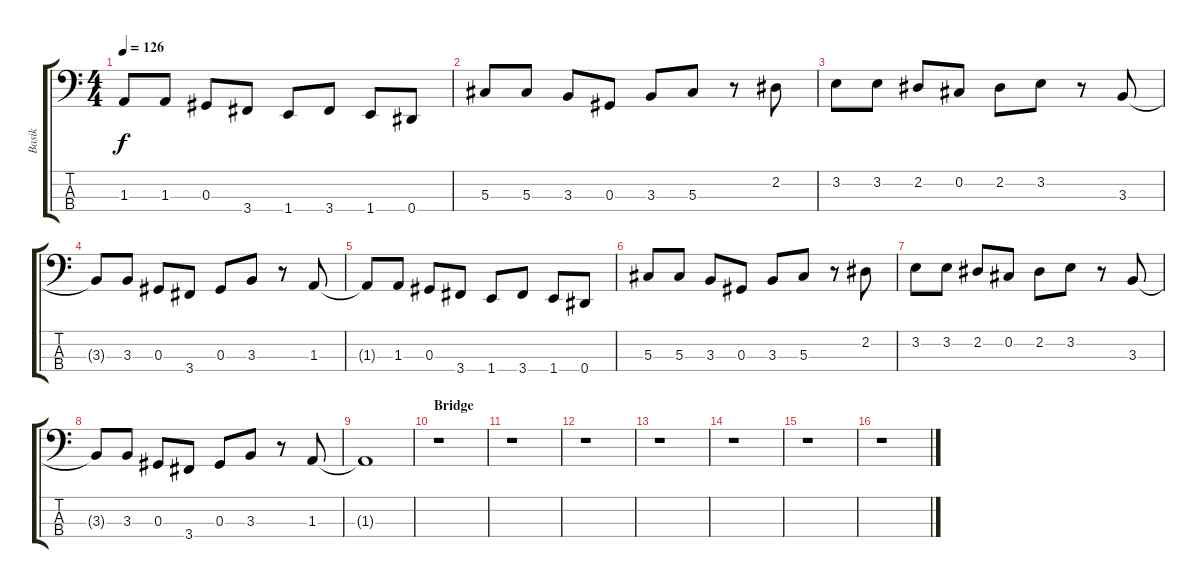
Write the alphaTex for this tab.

\track ("Basik" "Basik") {instrument electricbassfinger}
\staff {score tabs}
\tuning (Gb2 Db2 Ab1 Eb1) {hide}
\ts (4 4)
\tempo 126
\clef f4
\ks c
1.3{t}.8{dy f} 1.3.8 0.3.8 3.4.8 1.4.8 3.4.8 1.4.8 0.4.8 |
5.3.8 5.3.8 3.3.8 0.3.8 3.3.8 5.3.8 r.8 2.2.8 |
3.2.8 3.2.8 2.2.8 0.2.8 2.2.8 3.2.8 r.8 3.3.8 |
3.3{t}.8 3.3.8 0.3.8 3.4.8 0.3.8 3.3.8 r.8 1.3.8 |
1.3{t}.8 1.3.8 0.3.8 3.4.8 1.4.8 3.4.8 1.4.8 0.4.8 |
5.3.8 5.3.8 3.3.8 0.3.8 3.3.8 5.3.8 r.8 2.2.8 |
3.2.8 3.2.8 2.2.8 0.2.8 2.2.8 3.2.8 r.8 3.3.8 |
3.3{t}.8 3.3.8 0.3.8 3.4.8 0.3.8 3.3.8 r.8 1.3.8 |
1.3{t}.1 |
\section ("" "Bridge")
r.1 |
r.1 |
r.1 |
r.1 |
r.1 |
r.1 |
r.1
